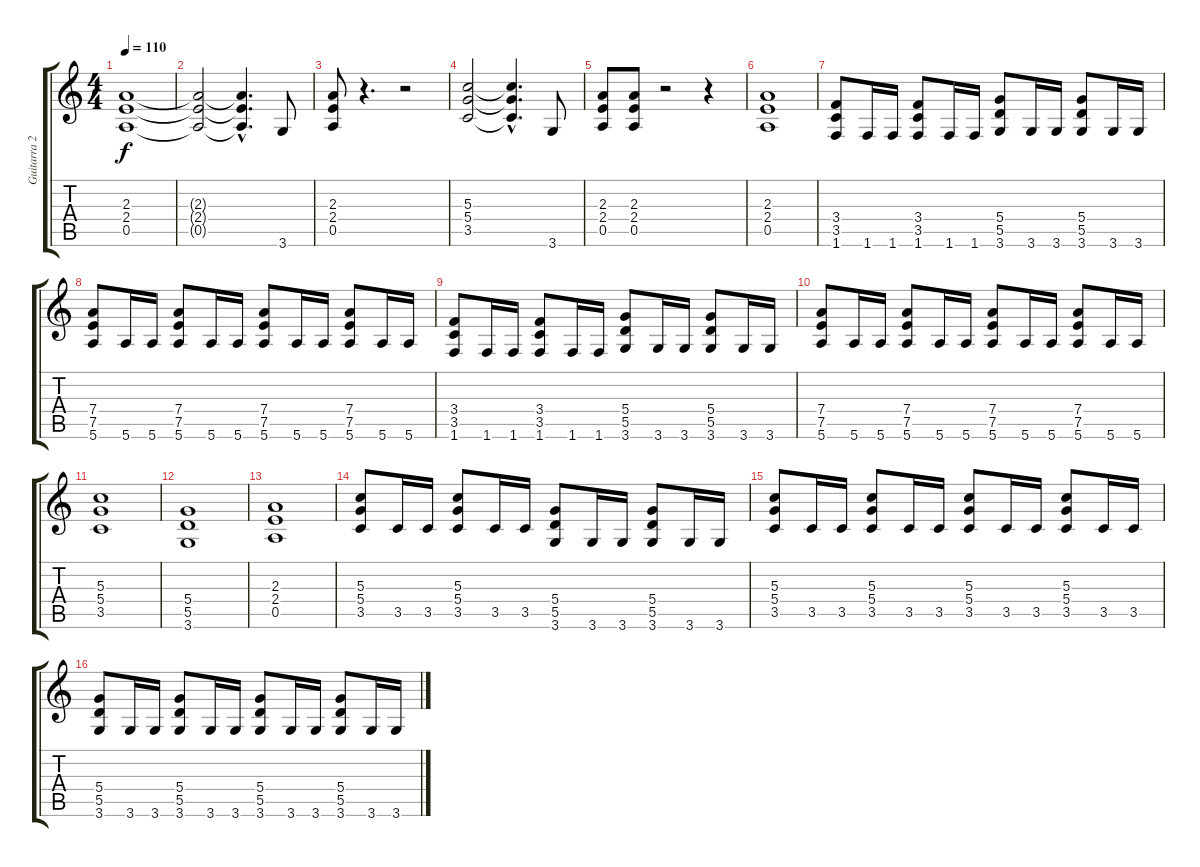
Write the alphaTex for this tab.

\track ("Guitarra 2" "Guitarra 2") {instrument distortionguitar}
\staff {score tabs}
\tuning (E4 B3 G3 D3 A2 E2) {hide}
\ts (4 4)
\tempo 110
\clef g2
\ks c
(2.3 2.4 0.5).1{dy f} |
(2.3{t} 2.4{t} 0.5{t}).2 (2.3{hac t} 2.4{hac t} 0.5{hac t}).4{d} 3.6.8 |
(2.3 2.4 0.5).8 r.4{d} r.2 |
(5.3 5.4 3.5).2 (5.3{hac t} 5.4{hac t} 3.5{hac t}).4{d} 3.6.8 |
(2.3 2.4 0.5).8 (2.3 2.4 0.5).8 r.2 r.4 |
(2.3 2.4 0.5).1 |
(3.4 3.5 1.6).8 1.6.16 1.6.16 (3.4 3.5 1.6).8 1.6.16 1.6.16 (5.4 5.5 3.6).8 3.6.16 3.6.16 (5.4 5.5 3.6).8 3.6.16 3.6.16 |
(7.4 7.5 5.6).8 5.6.16 5.6.16 (7.4 7.5 5.6).8 5.6.16 5.6.16 (7.4 7.5 5.6).8 5.6.16 5.6.16 (7.4 7.5 5.6).8 5.6.16 5.6.16 |
(3.4 3.5 1.6).8 1.6.16 1.6.16 (3.4 3.5 1.6).8 1.6.16 1.6.16 (5.4 5.5 3.6).8 3.6.16 3.6.16 (5.4 5.5 3.6).8 3.6.16 3.6.16 |
(7.4 7.5 5.6).8 5.6.16 5.6.16 (7.4 7.5 5.6).8 5.6.16 5.6.16 (7.4 7.5 5.6).8 5.6.16 5.6.16 (7.4 7.5 5.6).8 5.6.16 5.6.16 |
(5.3 5.4 3.5).1 |
(5.4 5.5 3.6).1 |
(2.3 2.4 0.5).1 |
(5.3 5.4 3.5).8 3.5.16 3.5.16 (5.3 5.4 3.5).8 3.5.16 3.5.16 (5.4 5.5 3.6).8 3.6.16 3.6.16 (5.4 5.5 3.6).8 3.6.16 3.6.16 |
(5.3 5.4 3.5).8 3.5.16 3.5.16 (5.3 5.4 3.5).8 3.5.16 3.5.16 (5.3 5.4 3.5).8 3.5.16 3.5.16 (5.3 5.4 3.5).8 3.5.16 3.5.16 |
(5.4 5.5 3.6).8 3.6.16 3.6.16 (5.4 5.5 3.6).8 3.6.16 3.6.16 (5.4 5.5 3.6).8 3.6.16 3.6.16 (5.4 5.5 3.6).8 3.6.16 3.6.16
